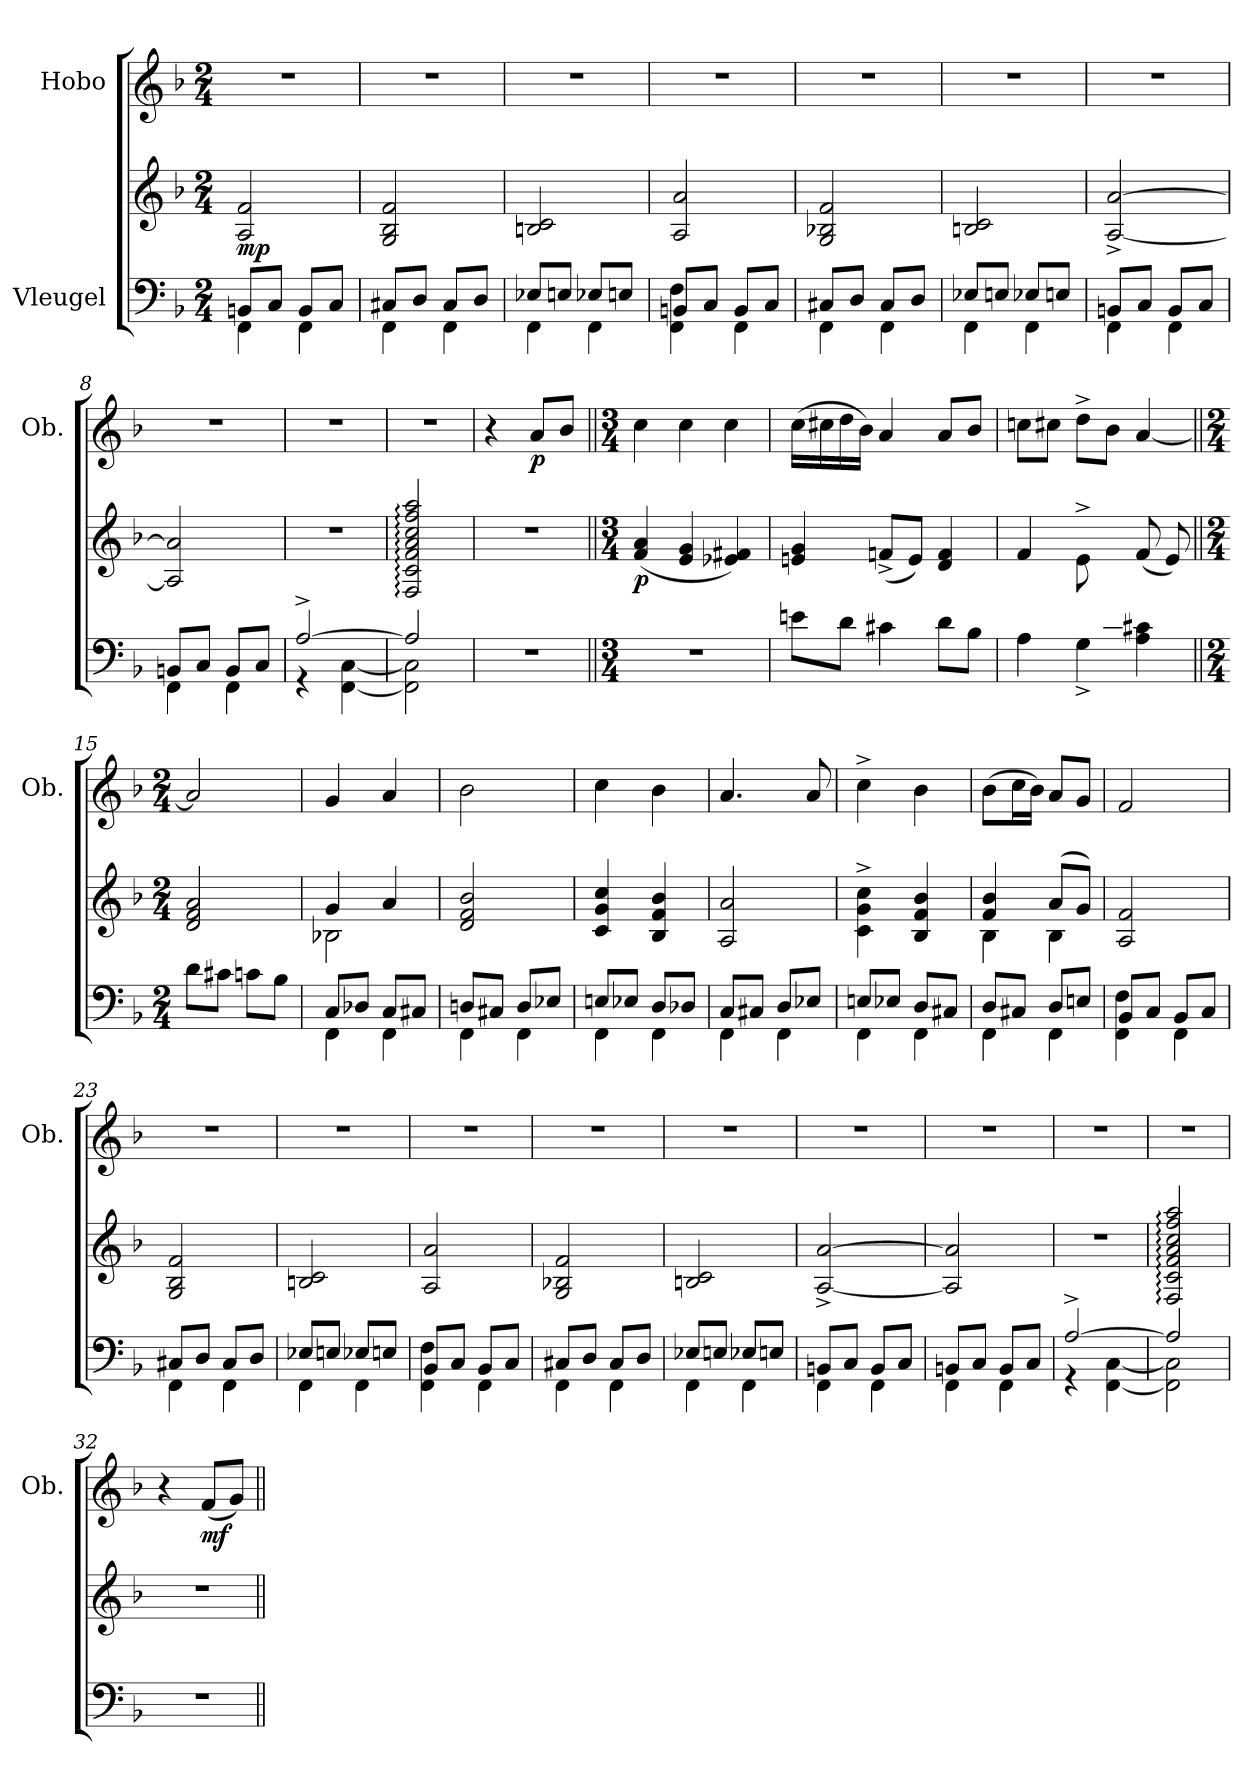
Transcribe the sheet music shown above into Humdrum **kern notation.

**kern	**kern	**dynam	**kern	**dynam
*part2	*part2	*part2	*part1	*part1
*staff3	*staff2	*staff2/3	*staff1	*staff1
*I"Vleugel	*	*	*I"Hobo	*
*	*	*	*I'Ob.	*
*clefF4	*clefG2	*	*clefG2	*
*k[b-]	*k[b-]	*	*k[b-]	*
*M2/4	*M2/4	*	*M2/4	*
*MM200	*MM200	*	*MM200	*
=1	=1	=1	=1	=1
*^	*	*	*	*
!	!	!	!LO:DY:b	!	!
8BBn/L	4FF\	2A/ 2f/	mp	2r	.
8C/J	.	.	.	.	.
8BB/L	4FF\	.	.	.	.
8C/J	.	.	.	.	.
=2	=2	=2	=2	=2	=2
8C#X/L	4FF\	2G/ 2B-/ 2f/	.	2r	.
8D/J	.	.	.	.	.
8C#/L	4FF\	.	.	.	.
8D/J	.	.	.	.	.
=3	=3	=3	=3	=3	=3
8E-X/L	4FF\	2Bn/ 2c/	.	2r	.
8En/J	.	.	.	.	.
8E-X/L	4FF\	.	.	.	.
8En/J	.	.	.	.	.
=4	=4	=4	=4	=4	=4
8BBn/L	4FF\ 4F\	2A/ 2a/	.	2r	.
8C/J	.	.	.	.	.
8BB/L	4FF\	.	.	.	.
8C/J	.	.	.	.	.
=5	=5	=5	=5	=5	=5
8C#X/L	4FF\	2G/ 2B-X/ 2f/	.	2r	.
8D/J	.	.	.	.	.
8C#/L	4FF\	.	.	.	.
8D/J	.	.	.	.	.
=6	=6	=6	=6	=6	=6
8E-X/L	4FF\	2Bn/ 2c/	.	2r	.
8En/J	.	.	.	.	.
8E-X/L	4FF\	.	.	.	.
8En/J	.	.	.	.	.
!!LO:LB:g=z
=7	=7	=7	=7	=7	=7
*	*	*	*	*MM184	*
8BBn/L	4FF\	[2A/^ [2a/^	.	2r	.
8C/J	.	.	.	.	.
8BB/L	4FF\	.	.	.	.
8C/J	.	.	.	.	.
=8	=8	=8	=8	=8	=8
8BBn/L	4FF\	2A/] 2a/]	.	2r	.
8C/J	.	.	.	.	.
8BB/L	4FF\	.	.	.	.
8C/J	.	.	.	.	.
=9	=9	=9	=9	=9	=9
*	*	*	*	*MM160	*
[2A^/	4r	2r	.	2r	.
.	[4FF\ [4C\	.	.	.	.
=10	=10	=10	=10	=10	=10
2A/]	2FF\] 2C\]	2F/: 2c/: 2f/: 2a/: 2cc/: 2ff/: 2aa/:	.	2r	.
*v	*v	*	*	*	*
=11	=11	=11	=11	=11
2r	2r	.	4r	.
*	*	*	*MM66	*
!	!	!	!	!LO:DY:b
.	.	.	8a/L	p
.	.	.	8b-/J	.
=12||	=12||	=12||	=12||	=12||
*M3/4	*M3/4	*	*M3/4	*
!	!	!LO:DY:b	!	!
2.r	(4f/ 4a/	p	4cc\	.
.	4e/ 4g/	.	4cc\	.
.	4e-X/ 4f#X/)	.	4cc\	.
=13	=13	=13	=13	=13
8en\L	4en/ 4g/	.	(16cc\LL	.
.	.	.	16cc#X\	.
8d\J	.	.	16dd\	.
.	.	.	16b-\JJ)	.
4c#X\	(8fn^/L	.	4a/	.
.	8e/J)	.	.	.
8d\L	4d/ 4f/	.	8a/L	.
8B-\J	.	.	8b-/J	.
!!LO:LB:g=z
=14	=14	=14	=14	=14
*^	*	*	*	*
4.ryy	4A\	4f/	.	8ccn\L	.
.	.	.	.	8cc#X\J	.
.	4G^\	(8e^\L	.	8dd^\L	.
8d/J)	.	8ryy	.	8b-\J	.
4ryy	4A\ 4c#X\	(8f/L	.	[4a/	.
.	.	8e/J)	.	.	.
*v	*v	*	*	*	*
=15||	=15||	=15||	=15||	=15||
*M2/4	*M2/4	*	*M2/4	*
8d\L	2d/ 2f/ 2a/	.	2a/]	.
8c#X\J	.	.	.	.
8cn\L	.	.	.	.
8B-\J	.	.	.	.
=16	=16	=16	=16	=16
*^	*^	*	*	*
8C/L	4FF\	4g/	2B-X\	.	4g/	.
8D-X/J	.	.	.	.	.	.
8C/L	4FF\	4a/	.	.	4a/	.
8C#X/J	.	.	.	.	.	.
*	*	*v	*v	*	*	*
=17	=17	=17	=17	=17	=17
8Dn/L	4FF\	2d/ 2f/ 2b-/	.	2b-\	.
8C#X/J	.	.	.	.	.
8D/L	4FF\	.	.	.	.
8E-X/J	.	.	.	.	.
=18	=18	=18	=18	=18	=18
8En/L	4FF\	4c/ 4g/ 4cc/	.	4cc\	.
8E-X/J	.	.	.	.	.
8D/L	4FF\	4B-/ 4f/ 4b-/	.	4b-\	.
8D-X/J	.	.	.	.	.
!!LO:PB:g=z
=19	=19	=19	=19	=19	=19
8C/L	4FF\	2A/ 2a/	.	4.a/	.
8C#X/J	.	.	.	.	.
8D/L	4FF\	.	.	.	.
8E-X/J	.	.	.	8a/	.
=20	=20	=20	=20	=20	=20
8En/L	4FF\	4c\^ 4g\^ 4cc\^	.	4cc^\	.
8E-X/J	.	.	.	.	.
8D/L	4FF\	4B-/ 4f/ 4b-/	.	4b-\	.
8C#X/J	.	.	.	.	.
=21	=21	=21	=21	=21	=21
*	*	*^	*	*	*
8D/L	4FF\	4f/ 4b-/	4B-\	.	(8b-\L	.
8C#X/J	.	.	.	.	16cc\L	.
.	.	.	.	.	16b-\JJ)	.
8D/L	4FF\	(8a/L	4B-\	.	8a/L	.
8En/J	.	8g/J)	.	.	8g/J	.
*	*	*v	*v	*	*	*
=22	=22	=22	=22	=22	=22
*	*	*	*	*MM200	*
8BB-/L	4FF\ 4F\	2A/ 2f/	.	2f/	.
8C/J	.	.	.	.	.
8BB-/L	4FF\	.	.	.	.
8C/J	.	.	.	.	.
=23	=23	=23	=23	=23	=23
8C#X/L	4FF\	2G/ 2B-/ 2f/	.	2r	.
8D/J	.	.	.	.	.
8C#/L	4FF\	.	.	.	.
8D/J	.	.	.	.	.
=24	=24	=24	=24	=24	=24
8E-X/L	4FF\	2Bn/ 2c/	.	2r	.
8En/J	.	.	.	.	.
8E-X/L	4FF\	.	.	.	.
8En/J	.	.	.	.	.
!!LO:LB:g=z
=25	=25	=25	=25	=25	=25
8BB-/L	4FF\ 4F\	2A/ 2a/	.	2r	.
8C/J	.	.	.	.	.
8BB-/L	4FF\	.	.	.	.
8C/J	.	.	.	.	.
=26	=26	=26	=26	=26	=26
8C#X/L	4FF\	2G/ 2B-X/ 2f/	.	2r	.
8D/J	.	.	.	.	.
8C#/L	4FF\	.	.	.	.
8D/J	.	.	.	.	.
=27	=27	=27	=27	=27	=27
8E-X/L	4FF\	2Bn/ 2c/	.	2r	.
8En/J	.	.	.	.	.
8E-X/L	4FF\	.	.	.	.
8En/J	.	.	.	.	.
=28	=28	=28	=28	=28	=28
*	*	*	*	*MM184	*
8BBn/L	4FF\	[2A/^ [2a/^	.	2r	.
8C/J	.	.	.	.	.
8BB/L	4FF\	.	.	.	.
8C/J	.	.	.	.	.
=29	=29	=29	=29	=29	=29
8BBn/L	4FF\	2A/] 2a/]	.	2r	.
8C/J	.	.	.	.	.
8BB/L	4FF\	.	.	.	.
8C/J	.	.	.	.	.
=30	=30	=30	=30	=30	=30
*	*	*	*	*MM160	*
[2A^/	4r	2r	.	2r	.
.	[4FF\ [4C\	.	.	.	.
=31	=31	=31	=31	=31	=31
2A/]	2FF\] 2C\]	2F/: 2c/: 2f/: 2a/: 2cc/: 2ff/: 2aa/:	.	2r	.
*v	*v	*	*	*	*
=32	=32	=32	=32	=32
2r	2r	.	4r	.
*	*	*	*MM66	*
!	!	!	!	!LO:DY:b
.	.	.	(8f/L	mf
.	.	.	8g/J)	.
=||	=||	=||	=||	=||
*-	*-	*-	*-	*-
